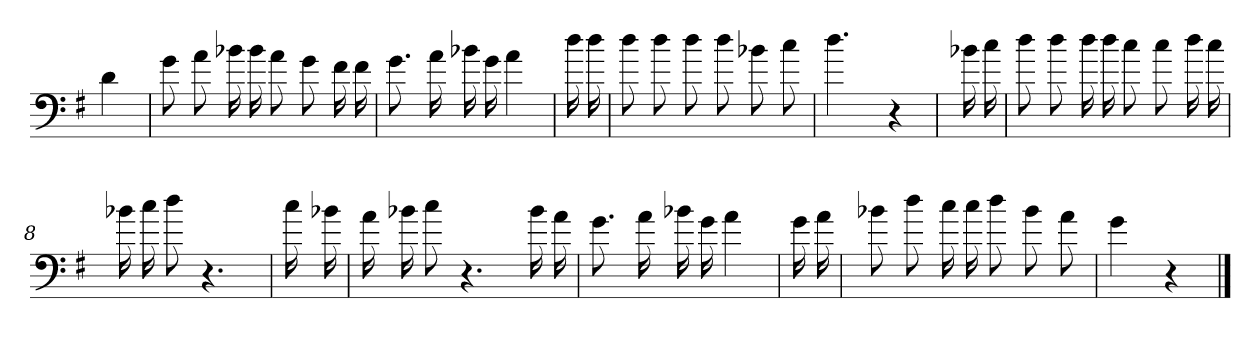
**kern
*part1
*staff1
*clefF4
*k[f#]
=
4d
=1
8g
8a
16b-X
16b-
8a
8g
16f#
16f#
=2
8.g
16a
16b-X
16g
4a
=3
16dd
16dd
=4
8dd
8dd
8dd
8dd
8b-X
8cc
=5
4.dd
4r
=6
16b-X
16cc
=7
8dd
8dd
16dd
16dd
8cc
8cc
16dd
16cc
=8
16b-X
16cc
8dd
4.r
=9
16cc
16b-X
=10
16a
16b-X
8cc
4.r
16b-
16a
=11
8.g
16a
16b-X
16g
4a
=12
16g
16a
=13
8b-X
8dd
16cc
16cc
8dd
8b-
8a
=14
4g
4r
==
*-
